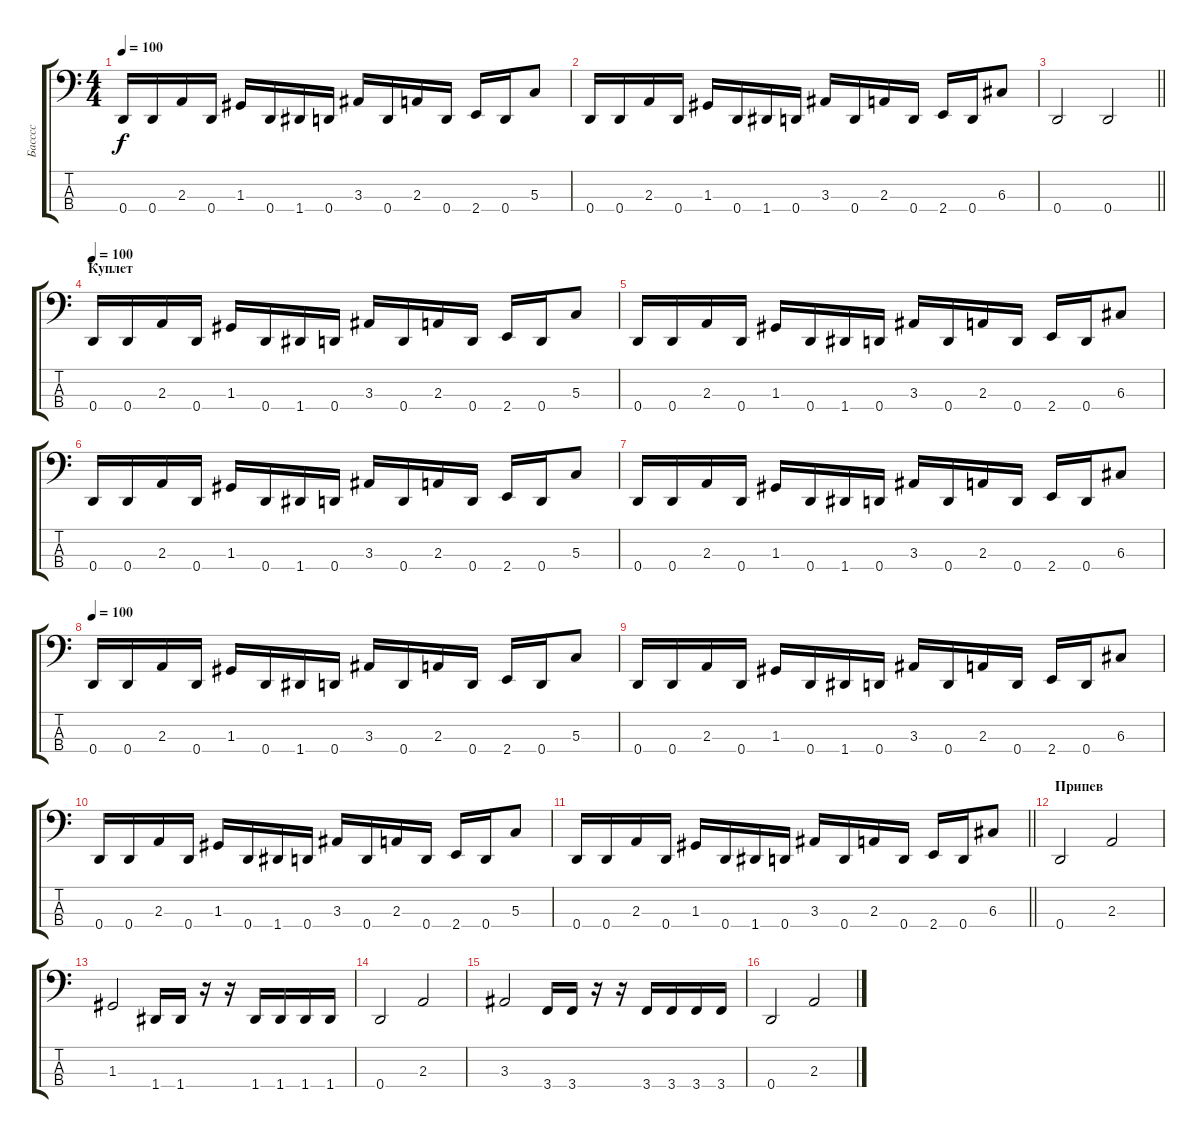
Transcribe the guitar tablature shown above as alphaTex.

\track ("Басссс" "Басссс") {instrument electricbassfinger}
\staff {score tabs}
\tuning (F2 C2 G1 D1) {hide}
\ts (4 4)
\tempo 100
\clef f4
\ks c
0.4.16{dy f} 0.4.16 2.3.16 0.4.16 1.3.16 0.4.16 1.4.16 0.4.16 3.3.16 0.4.16 2.3.16 0.4.16 2.4.16 0.4.16 5.3.8 |
0.4.16 0.4.16 2.3.16 0.4.16 1.3.16 0.4.16 1.4.16 0.4.16 3.3.16 0.4.16 2.3.16 0.4.16 2.4.16 0.4.16 6.3.8 |
\barLineRight lightlight
0.4.2 0.4.2 |
\section ("" "Куплет")
\tempo 100
0.4.16 0.4.16 2.3.16 0.4.16 1.3.16 0.4.16 1.4.16 0.4.16 3.3.16 0.4.16 2.3.16 0.4.16 2.4.16 0.4.16 5.3.8 |
0.4.16 0.4.16 2.3.16 0.4.16 1.3.16 0.4.16 1.4.16 0.4.16 3.3.16 0.4.16 2.3.16 0.4.16 2.4.16 0.4.16 6.3.8 |
0.4.16 0.4.16 2.3.16 0.4.16 1.3.16 0.4.16 1.4.16 0.4.16 3.3.16 0.4.16 2.3.16 0.4.16 2.4.16 0.4.16 5.3.8 |
0.4.16 0.4.16 2.3.16 0.4.16 1.3.16 0.4.16 1.4.16 0.4.16 3.3.16 0.4.16 2.3.16 0.4.16 2.4.16 0.4.16 6.3.8 |
\tempo 100
0.4.16 0.4.16 2.3.16 0.4.16 1.3.16 0.4.16 1.4.16 0.4.16 3.3.16 0.4.16 2.3.16 0.4.16 2.4.16 0.4.16 5.3.8 |
0.4.16 0.4.16 2.3.16 0.4.16 1.3.16 0.4.16 1.4.16 0.4.16 3.3.16 0.4.16 2.3.16 0.4.16 2.4.16 0.4.16 6.3.8 |
0.4.16 0.4.16 2.3.16 0.4.16 1.3.16 0.4.16 1.4.16 0.4.16 3.3.16 0.4.16 2.3.16 0.4.16 2.4.16 0.4.16 5.3.8 |
\barLineRight lightlight
0.4.16 0.4.16 2.3.16 0.4.16 1.3.16 0.4.16 1.4.16 0.4.16 3.3.16 0.4.16 2.3.16 0.4.16 2.4.16 0.4.16 6.3.8 |
\section ("" "Припев")
0.4.2 2.3.2 |
1.3.2 1.4.16 1.4.16 r.16 r.16 1.4.16 1.4.16 1.4.16 1.4.16 |
0.4.2 2.3.2 |
3.3.2 3.4.16 3.4.16 r.16 r.16 3.4.16 3.4.16 3.4.16 3.4.16 |
0.4.2 2.3.2
